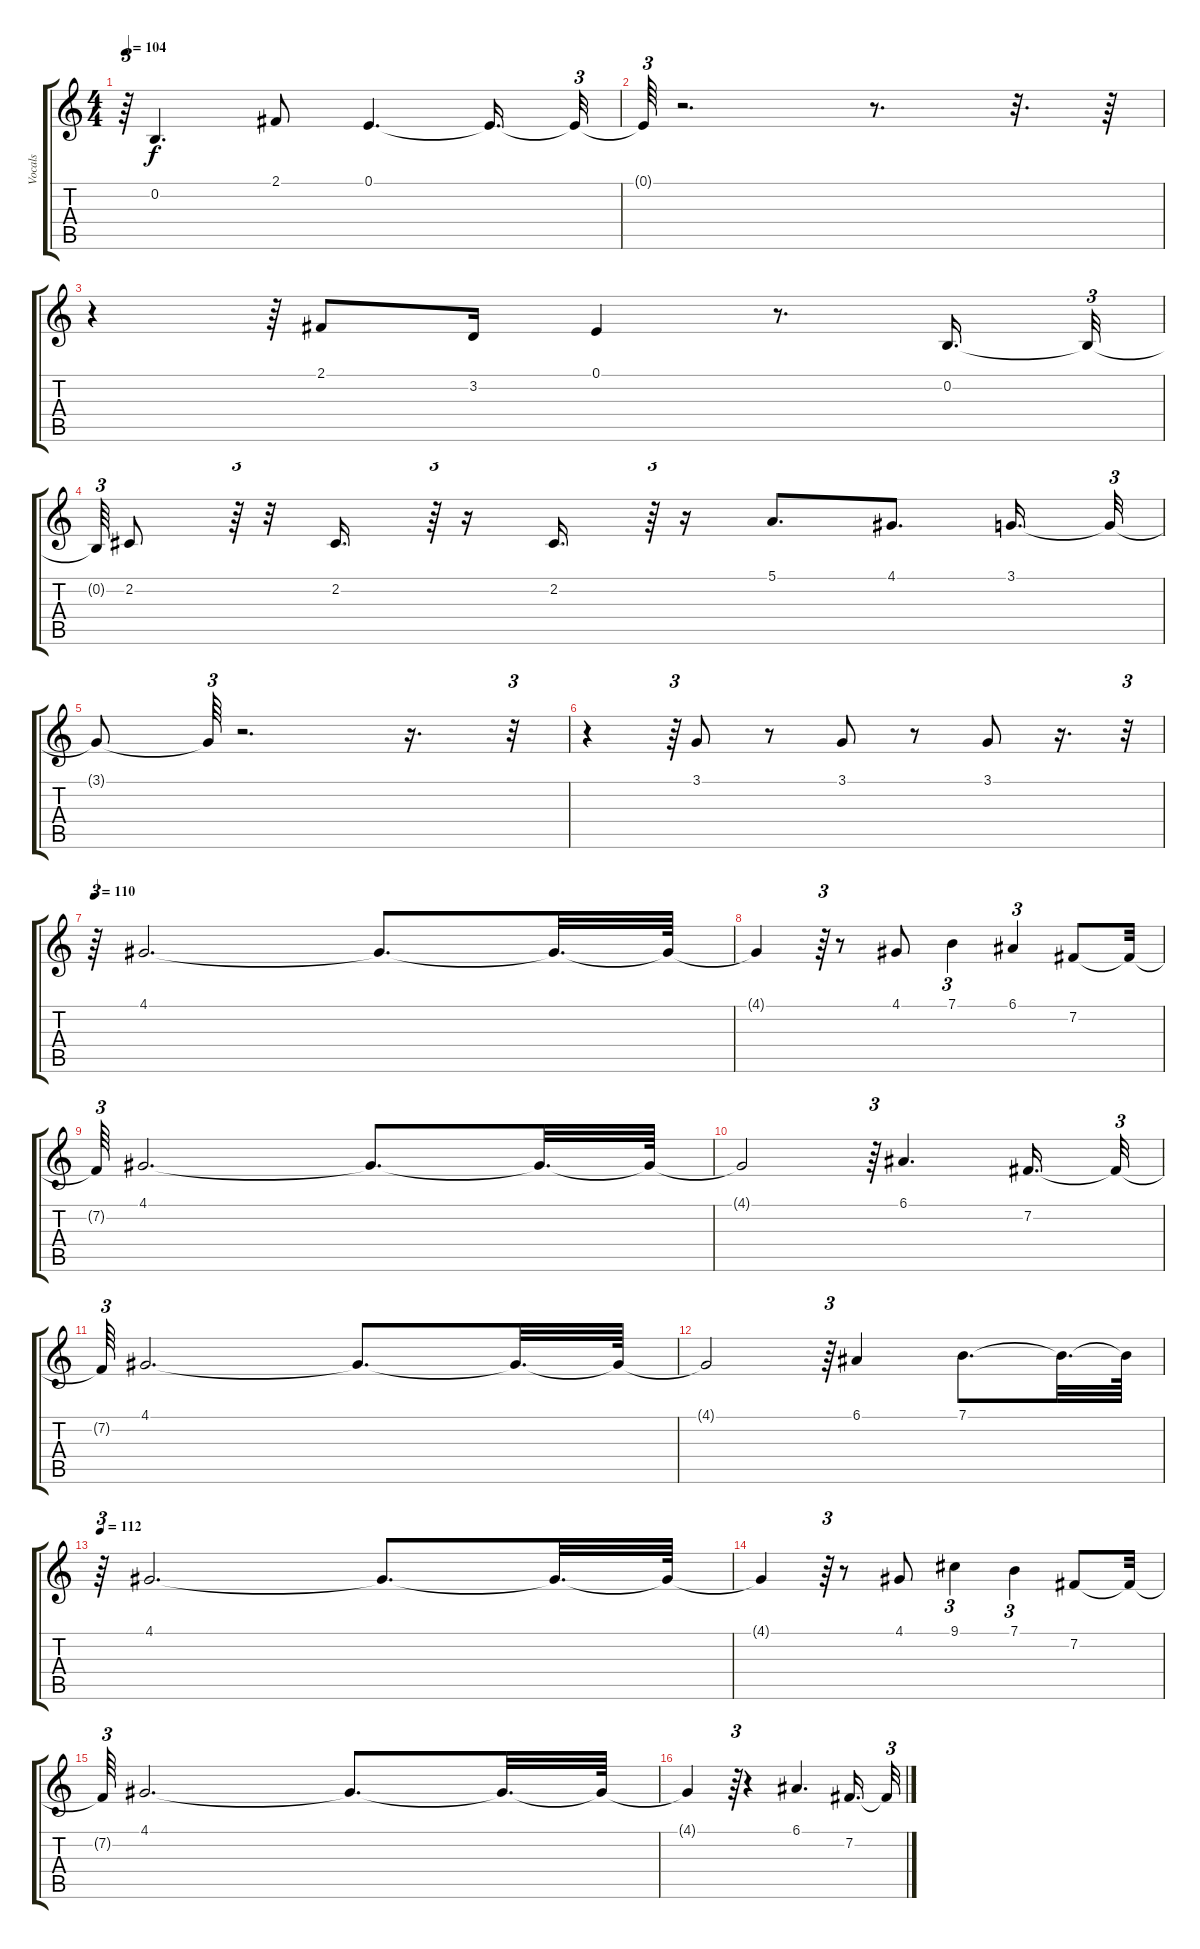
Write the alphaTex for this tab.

\track ("Vocals" "Vocals") {instrument oboe}
\staff {score tabs}
\tuning (E4 B3 G3 D3 A2 E2) {hide}
\ts (4 4)
\tempo 104
\clef g2
\ks c
r.64{tu (3 2) dy f} 0.2.4{d} 2.1.8 0.1.4{d} 0.1{t}.16{d} 0.1{t}.32{tu (3 2)} |
0.1{t}.64{tu (3 2)} r.2{d} r.8{d} r.32{d} r.64 |
r.4 r.64{tu (3 2)} 2.1.8 3.2.16 0.1.4 r.8{d} 0.2.16{d} 0.2{t}.32{tu (3 2)} |
0.2{t}.64{tu (3 2)} 2.2.8 r.64{tu (3 2)} r.32 2.2.16{d} r.64{tu (3 2)} r.16 2.2.16{d} r.64{tu (3 2)} r.16 5.1.8{d} 4.1.8{d} 3.1.16{d} 3.1{t}.32{tu (3 2)} |
3.1{t}.8 3.1{t}.64{tu (3 2)} r.2{d} r.16{d} r.32{tu (3 2)} |
r.4 r.64{tu (3 2)} 3.1.8 r.8 3.1.8 r.8 3.1.8 r.16{d} r.32{tu (3 2)} |
\tempo 110
r.64{tu (3 2)} 4.1.2{d} 4.1{t}.8{d} 4.1{t}.32{d} 4.1{t}.64 |
4.1{t}.4 r.64{tu (3 2)} r.8 4.1.8 7.1.4{tu (3 2)} 6.1.4{tu (3 2)} 7.2.8 7.2{t}.32 |
7.2{t}.64{tu (3 2)} 4.1.2{d} 4.1{t}.8{d} 4.1{t}.32{d} 4.1{t}.64 |
4.1{t}.2 r.64{tu (3 2)} 6.1.4{d} 7.2.16{d} 7.2{t}.32{tu (3 2)} |
7.2{t}.64{tu (3 2)} 4.1.2{d} 4.1{t}.8{d} 4.1{t}.32{d} 4.1{t}.64 |
4.1{t}.2 r.64{tu (3 2)} 6.1.4 7.1.8{d} 7.1{t}.32{d} 7.1{t}.64 |
\tempo 112
r.64{tu (3 2)} 4.1.2{d} 4.1{t}.8{d} 4.1{t}.32{d} 4.1{t}.64 |
4.1{t}.4 r.64{tu (3 2)} r.8 4.1.8 9.1.4{tu (3 2)} 7.1.4{tu (3 2)} 7.2.8 7.2{t}.32 |
7.2{t}.64{tu (3 2)} 4.1.2{d} 4.1{t}.8{d} 4.1{t}.32{d} 4.1{t}.64 |
4.1{t}.4 r.64{tu (3 2)} r.4 6.1.4{d} 7.2.16{d} 7.2{t}.32{tu (3 2)}
